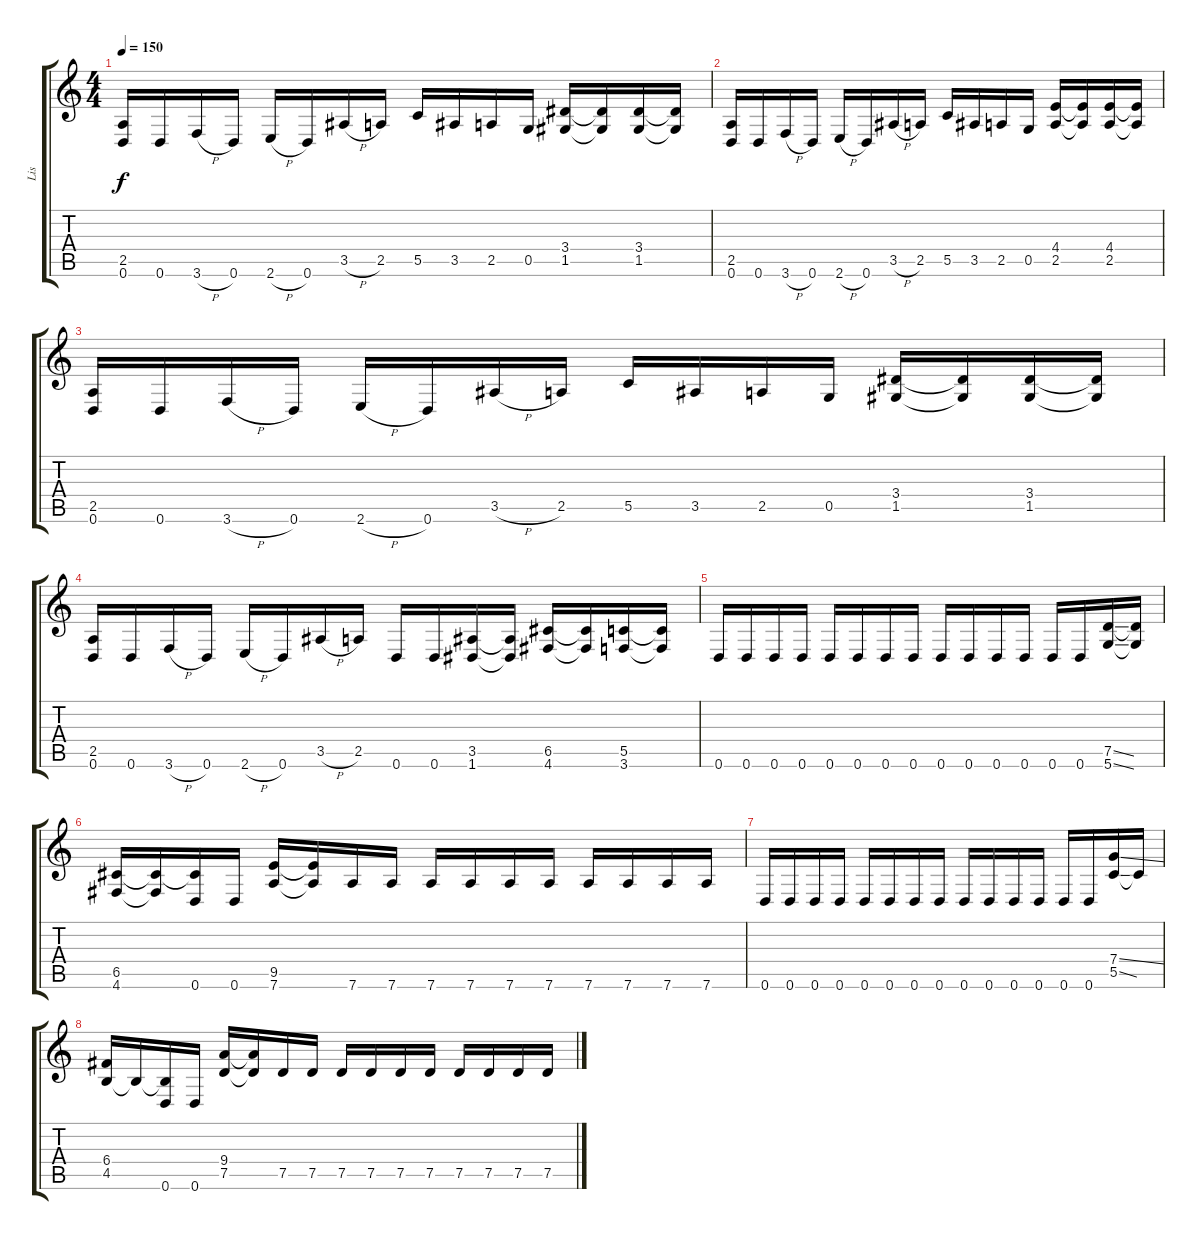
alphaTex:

\track ("Lis" "Lis") {instrument distortionguitar}
\staff {score tabs}
\tuning (D4 A3 F3 C3 G2 D2) {hide}
\ts (4 4)
\tempo 150
\clef g2
\ks c
(2.5 0.6).16{dy f} 0.6.16 3.6{h}.16 0.6.16 2.6{h}.16 0.6.16 3.5{h}.16 2.5.16 5.5.16 3.5.16 2.5.16 0.5.16 (3.4 1.5).16 (3.4{t} 1.5{t}).16 (3.4 1.5).16 (3.4{t} 1.5{t}).16 |
(2.5 0.6).16 0.6.16 3.6{h}.16 0.6.16 2.6{h}.16 0.6.16 3.5{h}.16 2.5.16 5.5.16 3.5.16 2.5.16 0.5.16 (4.4 2.5).16 (4.4{t} 2.5{t}).16 (4.4 2.5).16 (4.4{t} 2.5{t}).16 |
(2.5 0.6).16 0.6.16 3.6{h}.16 0.6.16 2.6{h}.16 0.6.16 3.5{h}.16 2.5.16 5.5.16 3.5.16 2.5.16 0.5.16 (3.4 1.5).16 (3.4{t} 1.5{t}).16 (3.4 1.5).16 (3.4{t} 1.5{t}).16 |
(2.5 0.6).16 0.6.16 3.6{h}.16 0.6.16 2.6{h}.16 0.6.16 3.5{h}.16 2.5.16 0.6.16 0.6.16 (3.5 1.6).16 (3.5{t} 1.6{t}).16 (6.5 4.6).16 (6.5{t} 4.6{t}).16 (5.5 3.6).16 (5.5{t} 3.6{t}).16 |
0.6.16 0.6.16 0.6.16 0.6.16 0.6.16 0.6.16 0.6.16 0.6.16 0.6.16 0.6.16 0.6.16 0.6.16 0.6.16 0.6.16 (7.5{ss} 5.6{ss}).16 (7.5{t} 5.6{t}).16 |
(6.5 4.6).16 (6.5{t} 4.6{t}).16 (6.5{t} 0.6).16 0.6.16 (9.5 7.6).16 (9.5{t} 7.6{t}).16 7.6.16 7.6.16 7.6.16 7.6.16 7.6.16 7.6.16 7.6.16 7.6.16 7.6.16 7.6.16 |
0.6.16 0.6.16 0.6.16 0.6.16 0.6.16 0.6.16 0.6.16 0.6.16 0.6.16 0.6.16 0.6.16 0.6.16 0.6.16 0.6.16 (7.4{ss} 5.5{ss}).16 5.5{t}.16 |
(6.4 4.5).16 4.5{t}.16 (4.5{t} 0.6).16 0.6.16 (9.4 7.5).16 (9.4{t} 7.5{t}).16 7.5.16 7.5.16 7.5.16 7.5.16 7.5.16 7.5.16 7.5.16 7.5.16 7.5.16 7.5.16
